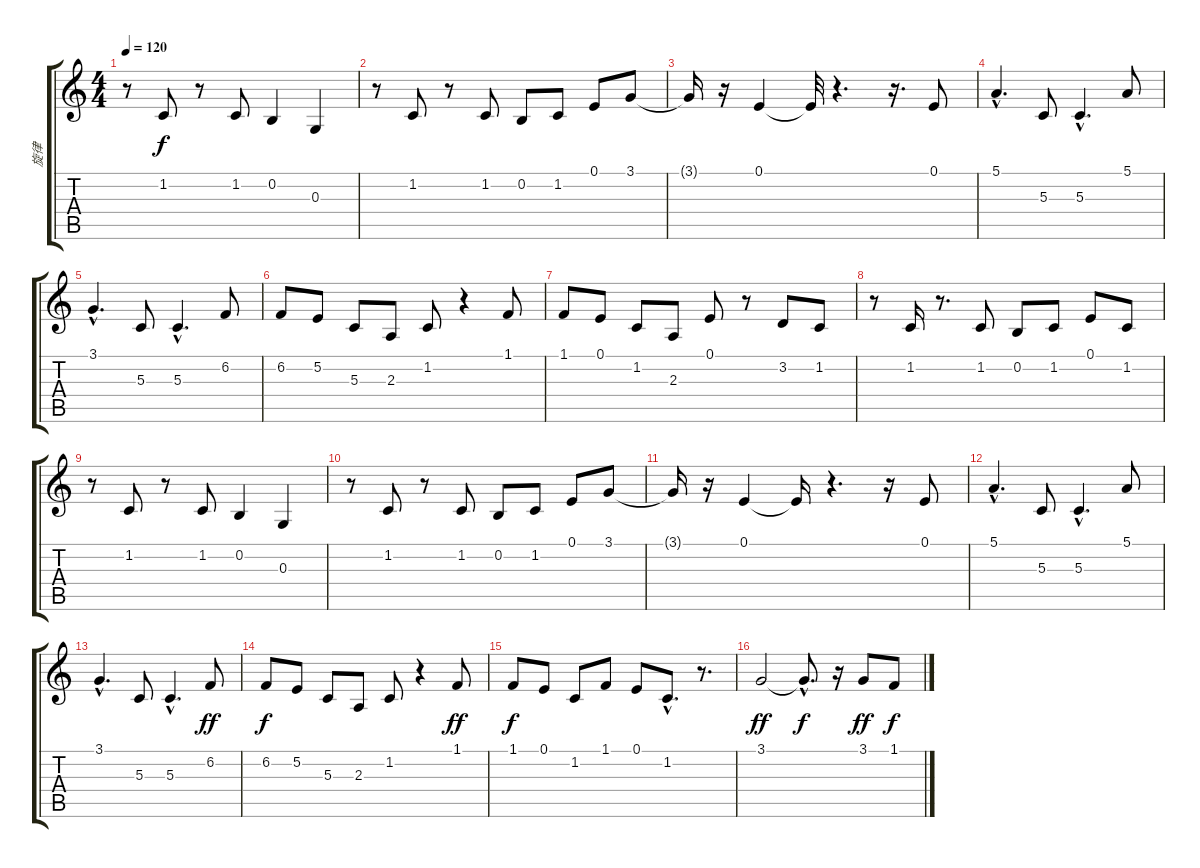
\track ("旋律" "旋律") {instrument acousticgrandpiano}
\staff {score tabs}
\tuning (E4 B3 G3 D3 A2 E2) {hide}
\ts (4 4)
\tempo 120
\clef g2
\ks c
r.8{dy f} 1.2.8 r.8 1.2.8 0.2.4 0.3.4 |
r.8 1.2.8 r.8 1.2.8 0.2.8 1.2.8 0.1.8 3.1.8 |
3.1{t}.16 r.16 0.1.4 0.1{t}.32 r.4{d} r.16{d} 0.1.8 |
5.1{hac}.4{d} 5.3.8 5.3{hac}.4{d} 5.1.8 |
3.1{hac}.4{d} 5.3.8 5.3{hac}.4{d} 6.2.8 |
6.2.8 5.2.8 5.3.8 2.3.8 1.2.8 r.4 1.1.8 |
1.1.8 0.1.8 1.2.8 2.3.8 0.1.8 r.8 3.2.8 1.2.8 |
r.8 1.2.16 r.8{d} 1.2.8 0.2.8 1.2.8 0.1.8 1.2.8 |
r.8 1.2.8 r.8 1.2.8 0.2.4 0.3.4 |
r.8 1.2.8 r.8 1.2.8 0.2.8 1.2.8 0.1.8 3.1.8 |
3.1{t}.16 r.16 0.1.4 0.1{t}.16 r.4{d} r.16 0.1.8 |
5.1{hac}.4{d} 5.3.8 5.3{hac}.4{d} 5.1.8 |
3.1{hac}.4{d} 5.3.8 5.3{hac}.4{d} 6.2.8{dy ff} |
6.2.8{dy f} 5.2.8 5.3.8 2.3.8 1.2.8 r.4 1.1.8{dy ff} |
1.1.8{dy f} 0.1.8 1.2.8 1.1.8 0.1.8 1.2{hac}.8{d} r.8{d} |
3.1.2{dy ff} 3.1{hac t}.8{d dy f} r.16 3.1.8{dy ff} 1.1.8{dy f}
